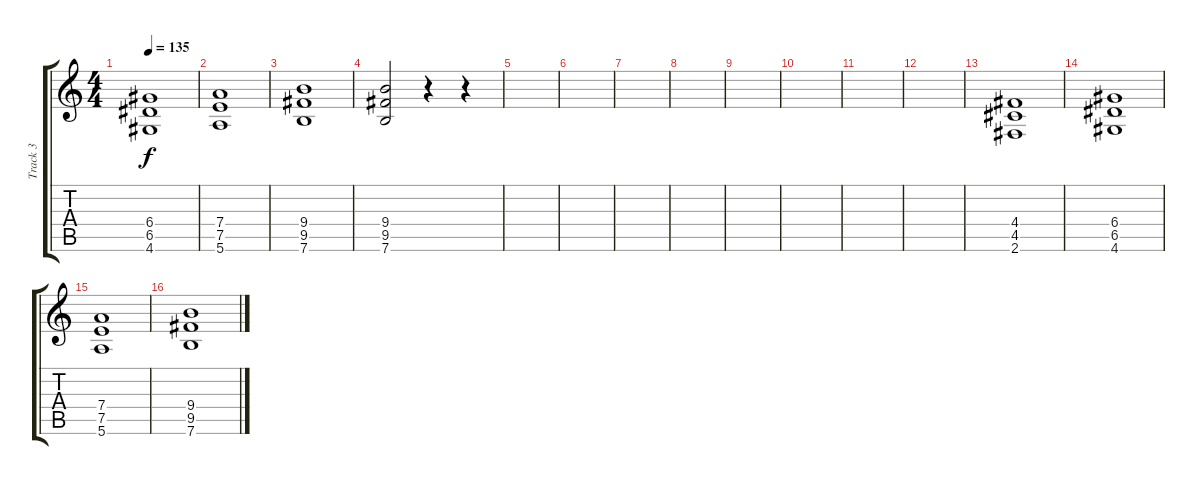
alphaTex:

\track ("Track 3" "Track 3") {instrument distortionguitar}
\staff {score tabs}
\tuning (E4 B3 G3 D3 A2 E2) {hide}
\ts (4 4)
\tempo 135
\clef g2
\ks c
(6.4 6.5 4.6).1{dy f} |
(7.4 7.5 5.6).1 |
(9.4 9.5 7.6).1 |
(9.4 9.5 7.6).2 r.4 r.4 |
|
|
|
|
|
|
|
|
(4.4 4.5 2.6).1 |
(6.4 6.5 4.6).1 |
(7.4 7.5 5.6).1 |
(9.4 9.5 7.6).1
